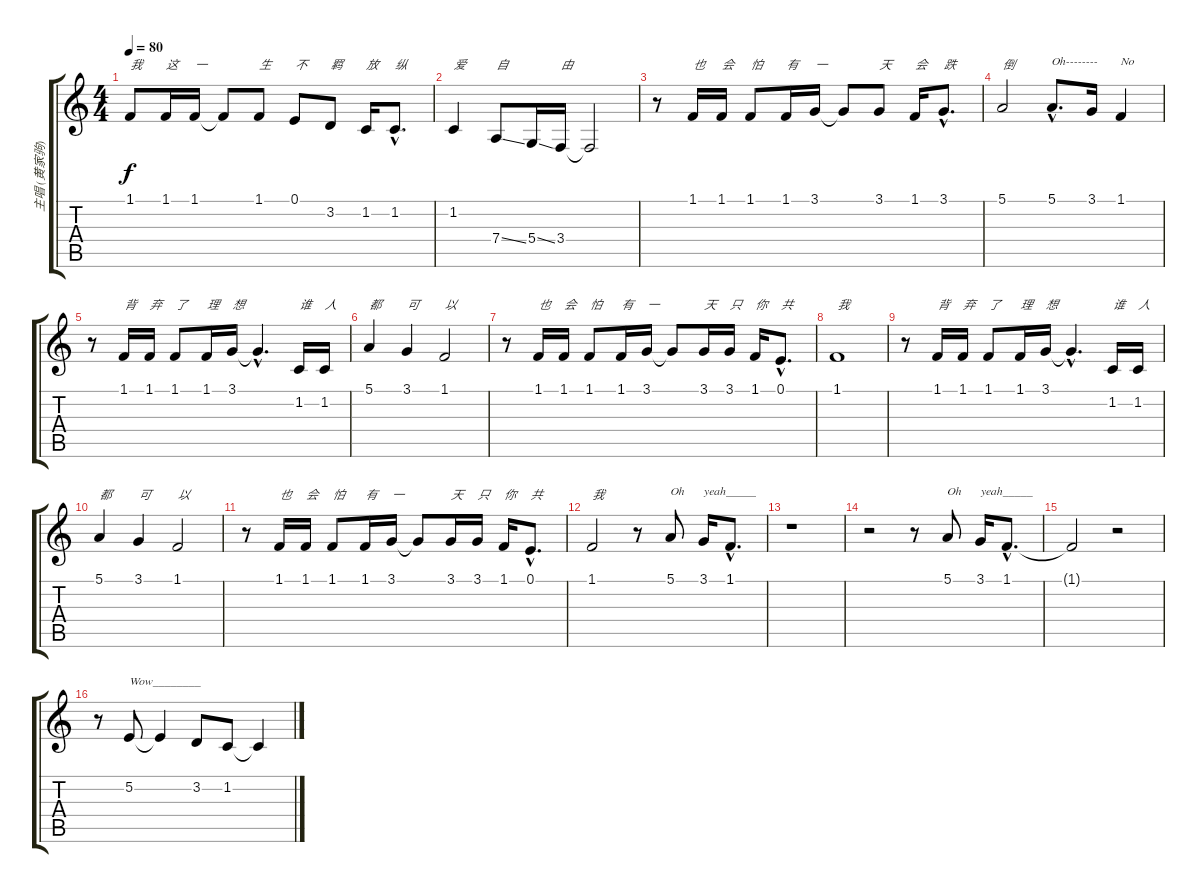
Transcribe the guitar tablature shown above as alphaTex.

\track ("主唱 (黄家驹)" "主唱 (黄家驹)") {instrument voiceoohs}
\staff {score tabs}
\tuning (E4 B3 G3 D3 A2 E2) {hide}
\ts (4 4)
\tempo 80
\clef g2
\ks c
1.1.8{txt "我" dy f} 1.1.16{txt "这"} 1.1.16{txt "一"} 1.1{t}.8 1.1.8{txt "生"} 0.1.8{txt "不"} 3.2.8{txt "羁"} 1.2.16{txt "放"} 1.2{hac}.8{d txt "纵"} |
1.2.4{txt "爱"} 7.4{ss}.8{txt "自"} 5.4{ss}.16 3.4.16{txt "由"} 3.4{t}.2 |
r.8 1.1.16{txt "也"} 1.1.16{txt "会"} 1.1.8{txt "怕"} 1.1.16{txt "有"} 3.1.16{txt "一"} 3.1{t}.8 3.1.8{txt "天"} 1.1.16{txt "会"} 3.1{hac}.8{d txt "跌"} |
5.1.2{txt "倒"} 5.1{hac}.8{d txt "Oh--------"} 3.1.16 1.1.4{txt "No"} |
r.8 1.1.16{txt "背"} 1.1.16{txt "弃"} 1.1.8{txt "了"} 1.1.16{txt "理"} 3.1.16{txt "想"} 3.1{hac t}.4{d} 1.2.16{txt "谁"} 1.2.16{txt "人"} |
5.1.4{txt "都"} 3.1.4{txt "可"} 1.1.2{txt "以"} |
r.8 1.1.16{txt "也"} 1.1.16{txt "会"} 1.1.8{txt "怕"} 1.1.16{txt "有"} 3.1.16{txt "一"} 3.1{t}.8 3.1.16{txt "天"} 3.1.16{txt "只"} 1.1.16{txt "你"} 0.1{hac}.8{d txt "共"} |
1.1.1{txt "我"} |
r.8 1.1.16{txt "背"} 1.1.16{txt "弃"} 1.1.8{txt "了"} 1.1.16{txt "理"} 3.1.16{txt "想"} 3.1{hac t}.4{d} 1.2.16{txt "谁"} 1.2.16{txt "人"} |
5.1.4{txt "都"} 3.1.4{txt "可"} 1.1.2{txt "以"} |
r.8 1.1.16{txt "也"} 1.1.16{txt "会"} 1.1.8{txt "怕"} 1.1.16{txt "有"} 3.1.16{txt "一"} 3.1{t}.8 3.1.16{txt "天"} 3.1.16{txt "只"} 1.1.16{txt "你"} 0.1{hac}.8{d txt "共"} |
1.1.2{txt "我"} r.8 5.1.8{txt "Oh"} 3.1.16{txt "yeah_____"} 1.1{hac}.8{d} |
r.1 |
r.2 r.8 5.1.8{txt "Oh"} 3.1.16{txt "yeah_____"} 1.1{hac}.8{d} |
1.1{t}.2 r.2 |
r.8 5.2.8{txt "Wow________"} 5.2{t}.4 3.2.8 1.2.8 1.2{t}.4
